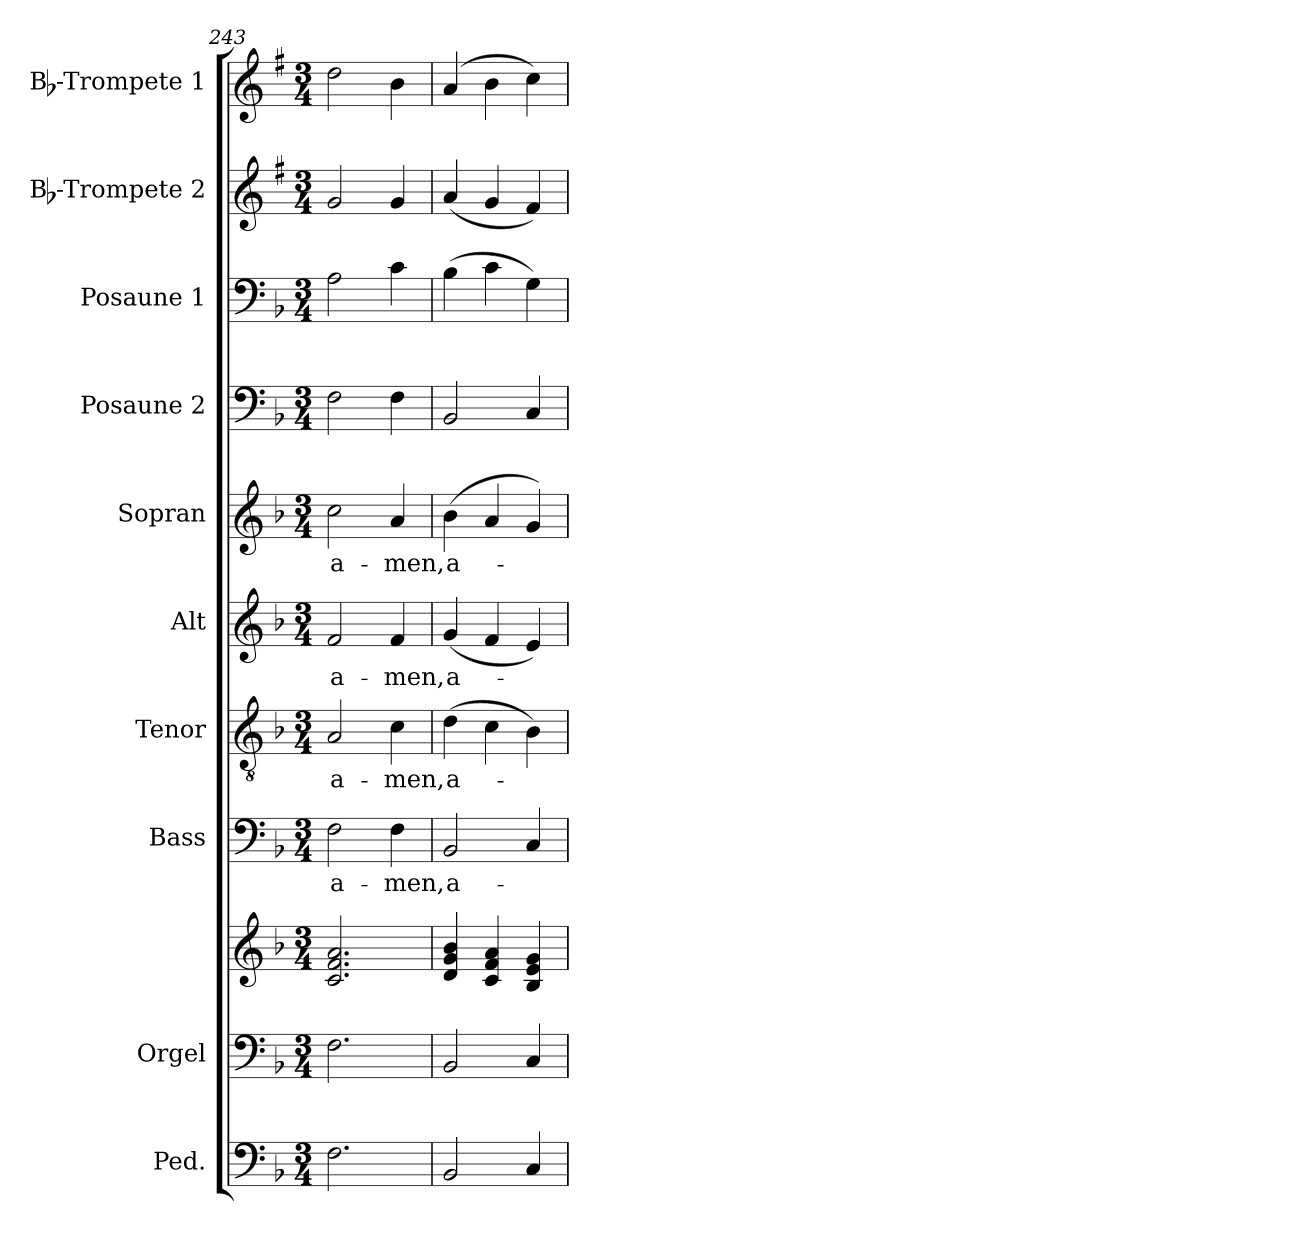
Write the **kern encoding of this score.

**kern	**kern	**kern	**kern	**text	**kern	**text	**kern	**text	**kern	**text	**kern	**kern	**kern	**kern
*part10	*part9	*part9	*part8	*part8	*part7	*part7	*part6	*part6	*part5	*part5	*part4	*part3	*part2	*part1
*staff11	*staff10	*staff9	*staff8	*staff8	*staff7	*staff7	*staff6	*staff6	*staff5	*staff5	*staff4	*staff3	*staff2	*staff1
*I"Ped.	*I"Orgel	*	*I"Bass	*	*I"Tenor	*	*I"Alt	*	*I"Sopran	*	*I"Posaune 2	*I"Posaune 1	*I"Bb-Trompete 2	*I"Bb-Trompete 1
*	*I'Org.	*	*I'B.	*	*I'T.	*	*I'A.	*	*I'S.	*	*I'Pos. 2	*I'Pos. 1	*I'Bb Trp. 2	*I'Bb Trp. 1
*clefF4	*clefF4	*clefG2	*clefF4	*	*clefGv2	*	*clefG2	*	*clefG2	*	*clefF4	*clefF4	*clefG2	*clefG2
*ITrd7c12	*	*	*	*	*	*	*	*	*	*	*	*	*ITrd1c2	*ITrd1c2
*k[b-]	*k[b-]	*k[b-]	*k[b-]	*	*k[b-]	*	*k[b-]	*	*k[b-]	*	*k[b-]	*k[b-]	*k[b-]	*k[b-]
*F:	*F:	*F:	*F:	*	*F:	*	*F:	*	*F:	*	*F:	*F:	*F:	*F:
*M3/4	*M3/4	*M3/4	*M3/4	*	*M3/4	*	*M3/4	*	*M3/4	*	*M3/4	*M3/4	*M3/4	*M3/4
=243	=243	=243	=243	=243	=243	=243	=243	=243	=243	=243	=243	=243	=243	=243
!	!	!	!	!LO:LY:b	!	!LO:LY:b	!	!LO:LY:b	!	!LO:LY:b	!	!	!	!
2.FF\	2.F\	2.c/ 2.f/ 2.a/	2F\	a-	2A/	a-	2f/	a-	2cc\	a-	2F\	2A\	2f/	2cc\
!	!	!	!	!LO:LY:b	!	!LO:LY:b	!	!LO:LY:b	!	!LO:LY:b	!	!	!	!
.	.	.	4F\	-men,	4c\	-men,	4f/	-men,	4a/	-men,	4F\	4c\	4f/	4a\
=244	=244	=244	=244	=244	=244	=244	=244	=244	=244	=244	=244	=244	=244	=244
!	!	!	!	!LO:LY:b	!	!LO:LY:b	!	!LO:LY:b	!	!LO:LY:b	!	!	!	!
2BBB-/	2BB-/	4d/ 4g/ 4b-/	2BB-/	a-	(>4d\	a-	(<4g/	a-	(>4b-\	a-	2BB-/	(>4B-\	(<4g/	(4g/
.	.	4c/ 4f/ 4a/	.	.	4c\	.	4f/	.	4a/	.	.	4c\	4f/	4a\
4CC/	4C/	4B-/ 4e/ 4g/	4C/	.	4B-\)	.	4e/)	.	4g/)	.	4C/	4G\)	4e/)	4b-\)
=	=	=	=	=	=	=	=	=	=	=	=	=	=	=
*-	*-	*-	*-	*-	*-	*-	*-	*-	*-	*-	*-	*-	*-	*-
